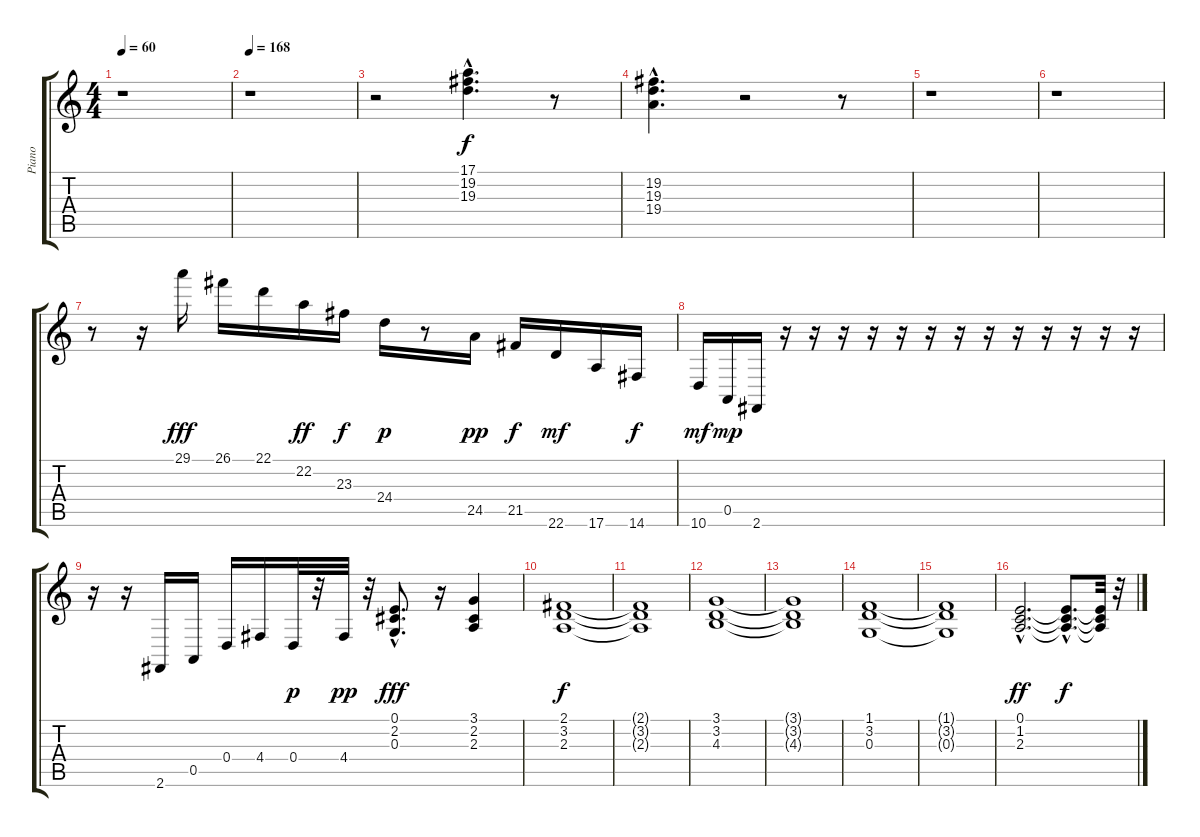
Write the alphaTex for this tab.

\track ("Piano" "Piano") {instrument acousticgrandpiano}
\staff {score tabs}
\tuning (E4 B3 G3 D3 A2 E2) {hide}
\ts (4 4)
\tempo 60
\clef g2
\ks c
r.1{dy f instrument acousticgrandpiano} |
\tempo 168
r.1 |
r.2 (17.1{hac} 19.2{hac} 19.3{hac}).4{d} r.8 |
(19.2{hac} 19.3{hac} 19.4{hac}).4{d} r.2 r.8 |
r.1 |
r.1 |
r.8 r.16 29.1.16{dy fff} 26.1.16 22.1.16 22.2.16{dy ff} 23.3.16{dy f} 24.4.16{dy p} r.8 24.5.16{dy pp} 21.5.16{dy f} 22.6.16{dy mf} 17.6.16 14.6.16{dy f} |
10.6.16{dy mf} 0.5.16{dy mp} 2.6.16 r.16 r.16 r.16 r.16 r.16 r.16 r.16 r.16 r.16 r.16 r.16 r.16 r.16 |
r.16 r.16 2.6.16 0.5.16 0.4.16 4.4.16 0.4.32{dy p} r.32 4.4.32{dy pp} r.32 (0.1{hac} 2.2{hac} 0.3{hac}).8{d dy fff} r.16 (3.1 2.2 2.3).4 |
(2.1 3.2 2.3).1{dy f} |
(2.1{t} 3.2{t} 2.3{t}).1 |
(3.1 3.2 4.3).1 |
(3.1{t} 3.2{t} 4.3{t}).1 |
(1.1 3.2 0.3).1 |
(1.1{t} 3.2{t} 0.3{t}).1 |
(0.1{hac} 1.2{hac} 2.3{hac}).2{d dy ff} (0.1{hac t} 1.2{hac t} 2.3{hac t}).8{d dy f} (0.1{t} 1.2{t} 2.3{t}).32 r.32
